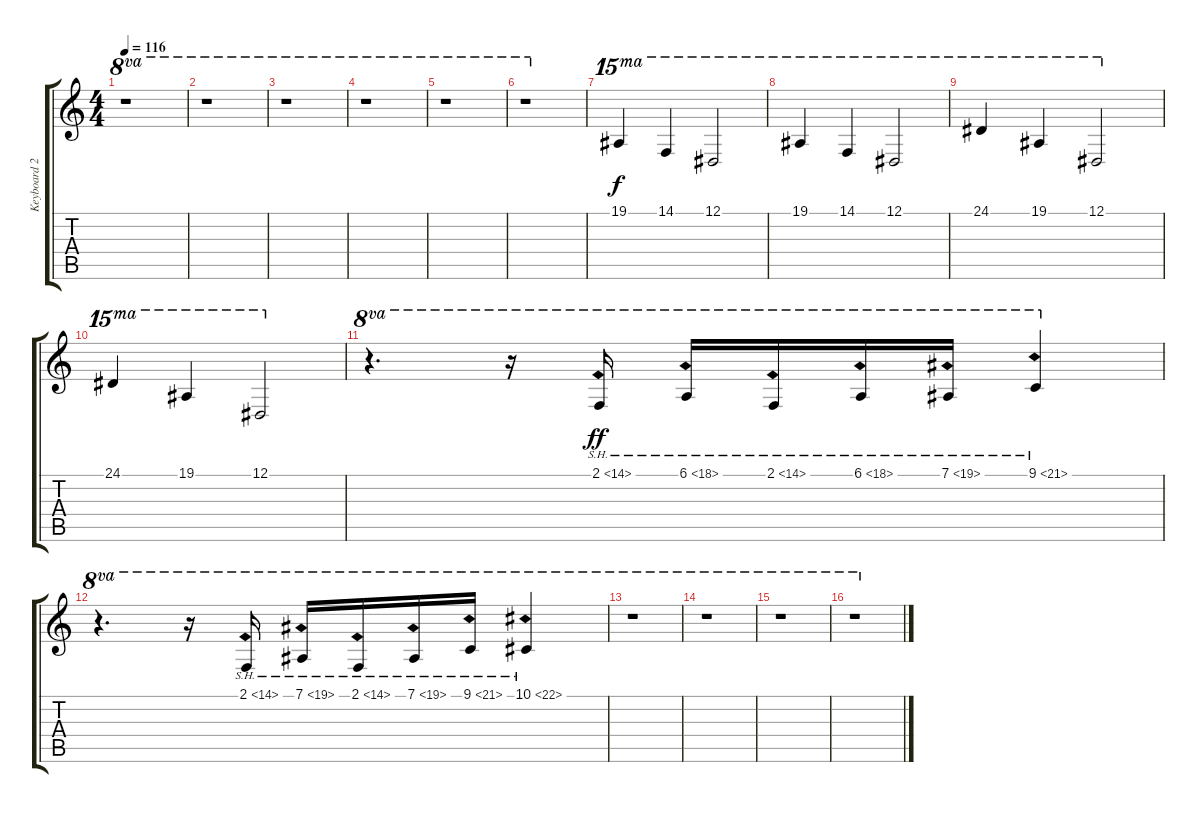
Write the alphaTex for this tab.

\track ("Keyboard 2" "Keyboard 2") {instrument stringensemble1}
\staff {score tabs}
\tuning (Eb4 Bb3 Gb3 Db3 Ab2 Eb2) {hide}
\ts (4 4)
\tempo 116
\clef g2
\ks c
r.1{ot 8va dy ff} |
r.1{ot 8va} |
r.1{ot 8va} |
r.1{ot 8va} |
r.1{ot 8va} |
r.1{ot 8va} |
19.1.4{ot 15ma dy f} 14.1.4{ot 15ma} 12.1.2{ot 15ma} |
19.1.4{ot 15ma} 14.1.4{ot 15ma} 12.1.2{ot 15ma} |
24.1.4{ot 15ma} 19.1.4{ot 15ma} 12.1.2{ot 15ma} |
24.1.4{ot 15ma} 19.1.4{ot 15ma} 12.1.2{ot 15ma} |
r.4{d ot 8va} r.16{ot 8va} 2.1{sh 12}.16{ot 8va dy ff} 6.1{sh 12}.16{ot 8va} 2.1{sh 12}.16{ot 8va} 6.1{sh 12}.16{ot 8va} 7.1{sh 12}.16{ot 8va} 9.1{sh 12}.4{ot 8va} |
r.4{d ot 8va} r.16{ot 8va} 2.1{sh 12}.16{ot 8va} 7.1{sh 12}.16{ot 8va} 2.1{sh 12}.16{ot 8va} 7.1{sh 12}.16{ot 8va} 9.1{sh 12}.16{ot 8va} 10.1{sh 12}.4{ot 8va} |
r.1{ot 8va} |
r.1{ot 8va} |
r.1{ot 8va} |
r.1{ot 8va}
